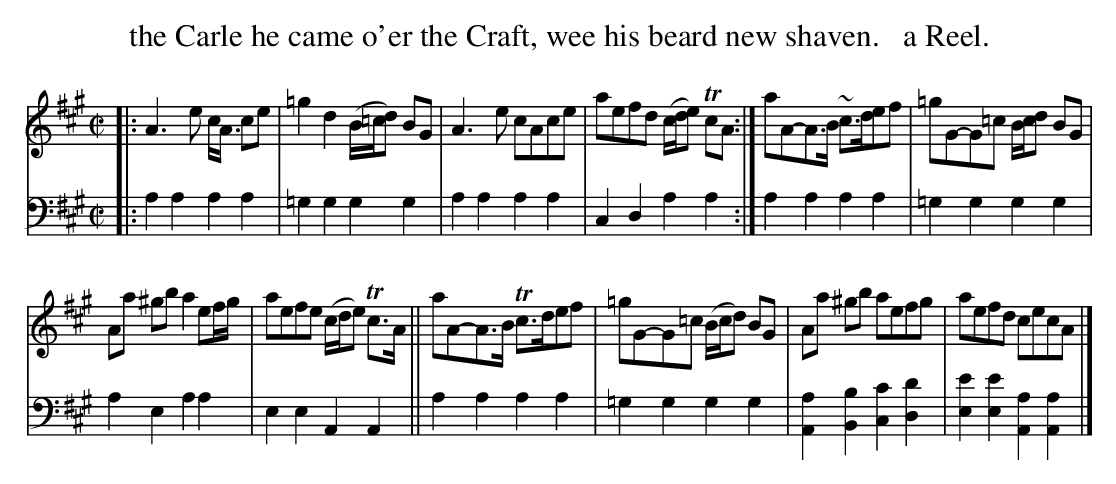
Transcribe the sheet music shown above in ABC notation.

X:1
T: the Carle he came o'er the Craft, wee his beard new shaven.   a Reel.
M: C|
L: 1/8
K: A
V: 1 staves=2
|:\
A3 e c<A ce | =g2d2 (B/=c/d) BG | A3 e cAce | aefd (c/d/e) TcA :| aA-A>B ~c>def | =gG-G=c B/c/d BG |
Aa ^gb a2 ef/g/ | aefe (c/d/e) Tc>A || aA-A>B Tc>def | =gG-G=c (B/c/d) BG | Aa ^gb aefg | aefd cecA |]
V: 2 clef=bass middle=d
|:\
a2a2 a2a2 | =g2g2 g2g2 | a2a2 a2a2 | c2d2 a2a2 :| a2a2 a2a2 | =g2g2 g2g2 |
a2e2 a2a2 | e2e2 A2A2 || a2a2 a2a2 | =g2g2 g2g2 |
[a2A2][b2B2] [c'2c2][d'2d2] | [e'2e2][e'2e2] [a2A2][a2A2] |]
